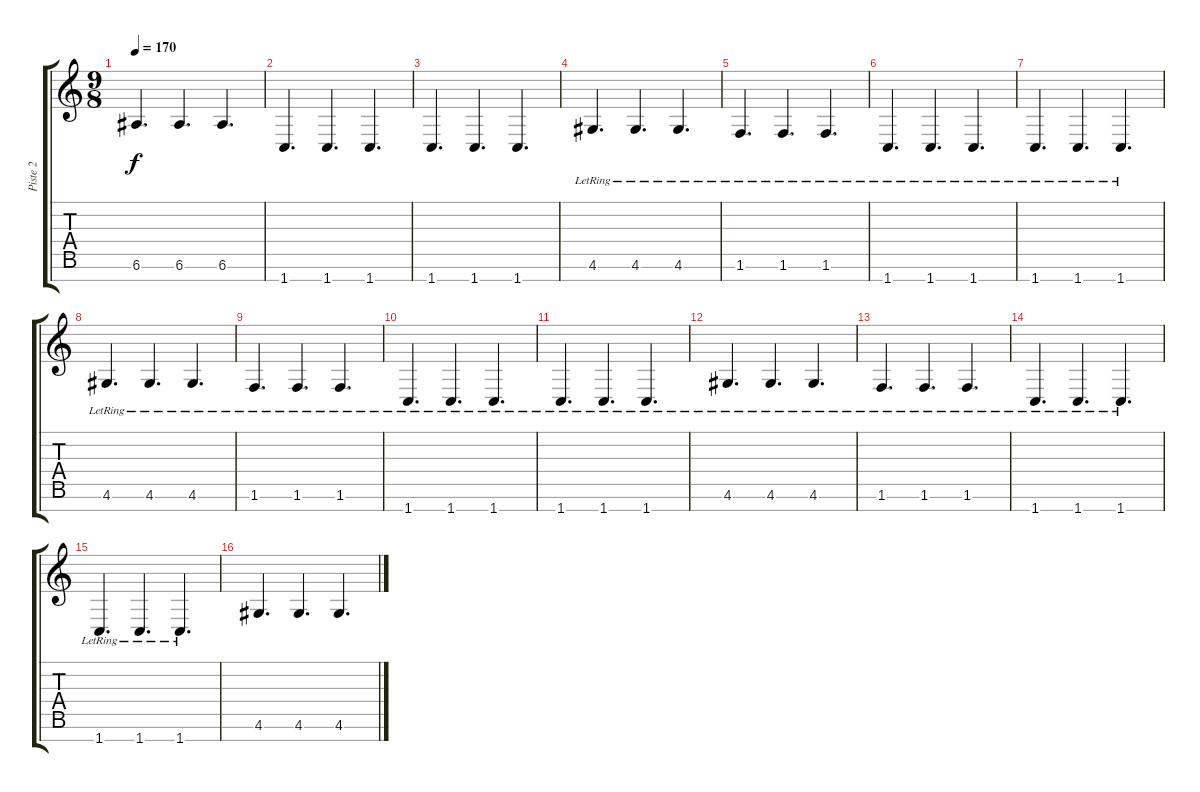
\track ("Piste 2" "Piste 2") {instrument fretlessbass}
\staff {score tabs}
\tuning (E4 B3 G3 D3 A2 E2 B1) {hide}
\ts (9 8)
\tempo 170
\clef g2
\ks c
6.6.4{d dy f} 6.6.4{d} 6.6.4{d} |
1.7.4{d} 1.7.4{d} 1.7.4{d} |
1.7.4{d} 1.7.4{d} 1.7.4{d} |
4.6{lr}.4{d} 4.6{lr}.4{d} 4.6{lr}.4{d} |
1.6{lr}.4{d} 1.6{lr}.4{d} 1.6{lr}.4{d} |
1.7{lr}.4{d} 1.7{lr}.4{d} 1.7{lr}.4{d} |
1.7{lr}.4{d} 1.7{lr}.4{d} 1.7{lr}.4{d} |
4.6{lr}.4{d} 4.6{lr}.4{d} 4.6{lr}.4{d} |
1.6{lr}.4{d} 1.6{lr}.4{d} 1.6{lr}.4{d} |
1.7{lr}.4{d} 1.7{lr}.4{d} 1.7{lr}.4{d} |
1.7{lr}.4{d} 1.7{lr}.4{d} 1.7{lr}.4{d} |
4.6{lr}.4{d} 4.6{lr}.4{d} 4.6{lr}.4{d} |
1.6{lr}.4{d} 1.6{lr}.4{d} 1.6{lr}.4{d} |
1.7{lr}.4{d} 1.7{lr}.4{d} 1.7{lr}.4{d} |
1.7{lr}.4{d} 1.7{lr}.4{d} 1.7{lr}.4{d} |
4.6.4{d} 4.6.4{d} 4.6.4{d}
